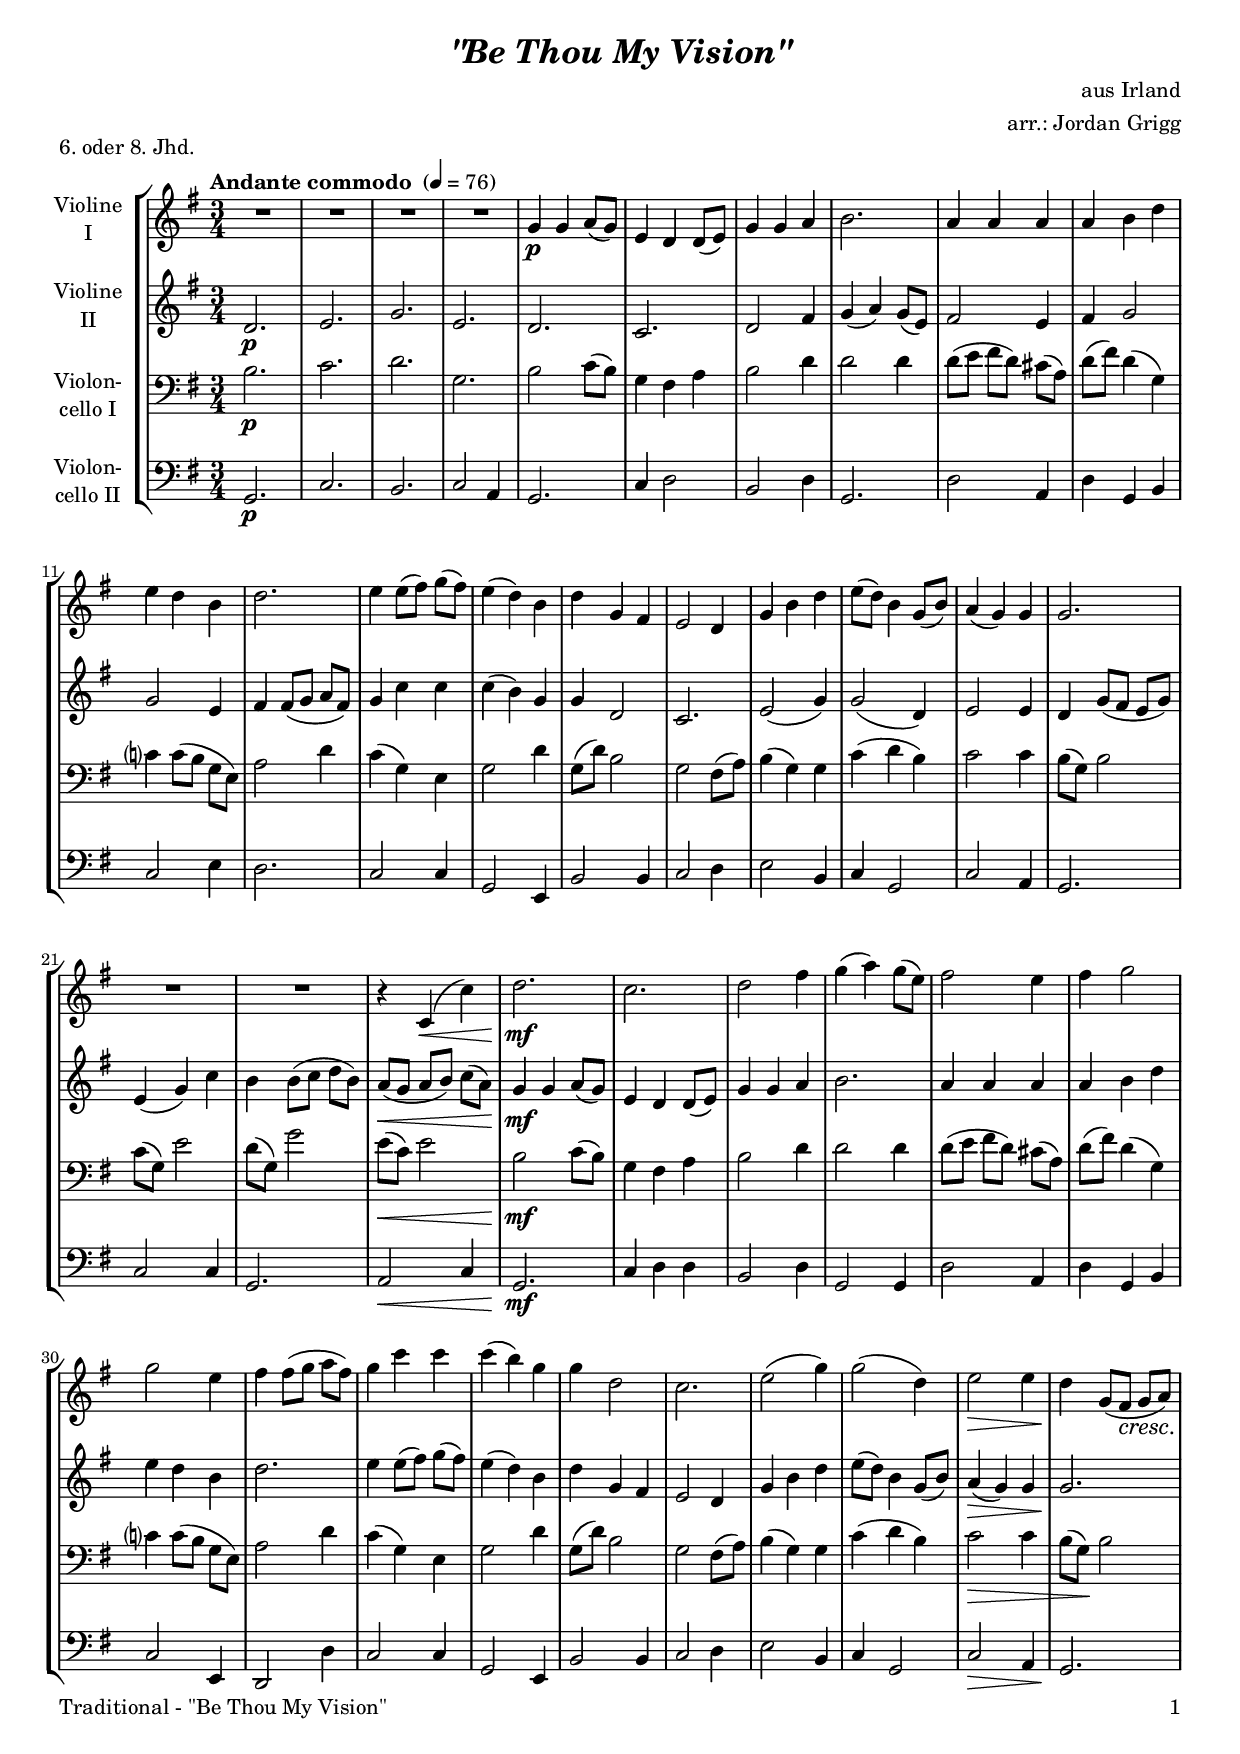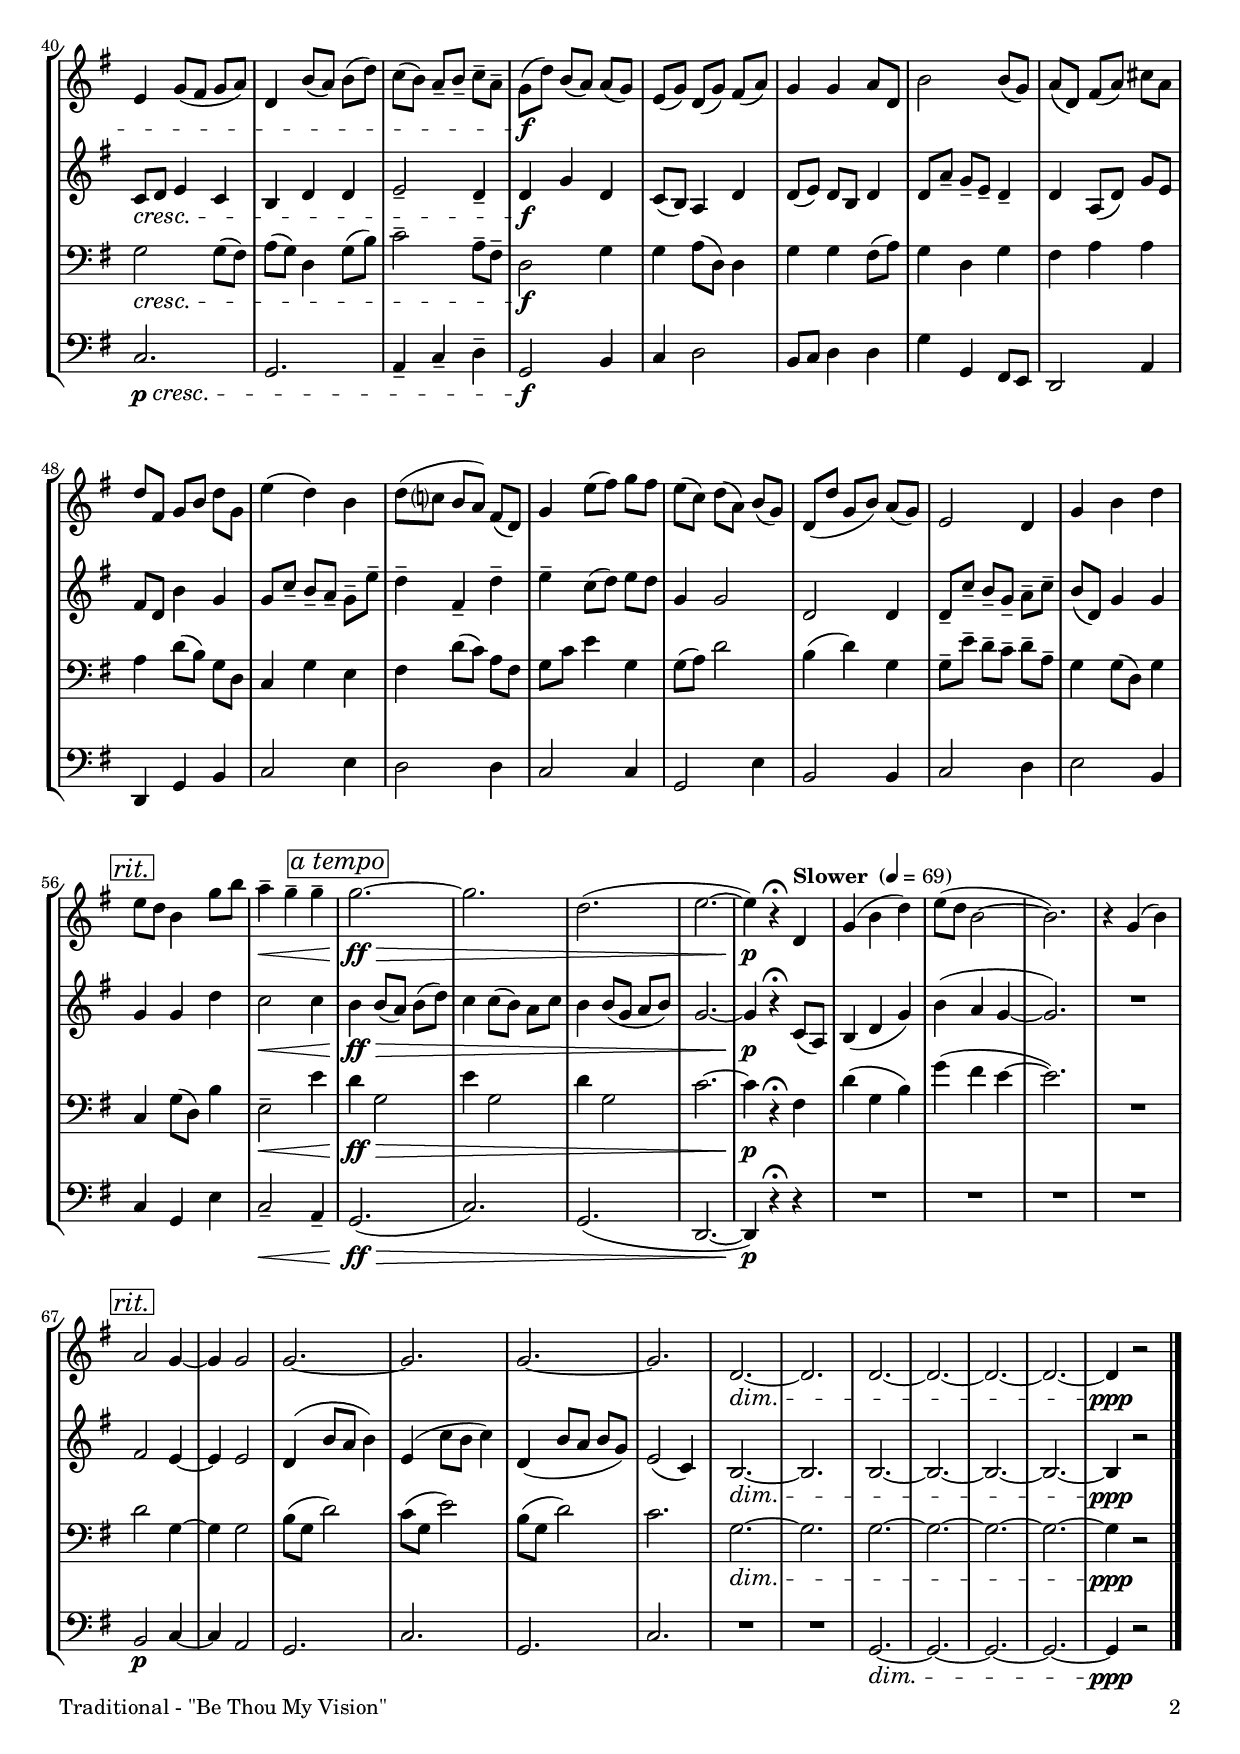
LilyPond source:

\version "2.24.1"
\include "deutsch.ly"

#(set-global-staff-size 18.25)

\header {
  title     = \markup \bold \italic "\"Be Thou My Vision\""
  composer  = "aus Irland"
  arranger  = "arr.: Jordan Grigg"
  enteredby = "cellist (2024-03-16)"
  piece     = "6. oder 8. Jhd."
}

voiceconsts = {
  \key g \major
  \time 3/4
  \clef "treble"
  \numericTimeSignature
  \compressEmptyMeasures
  % Set default beaming for all staves
  \set Timing.beamExceptions = #'()
  \set Timing.baseMoment     = #(ly:make-moment 1 4)
  \set Timing.beatStructure  = #'(1 1 1)
  \tempo "Andante commodo " 4=76
}

mist = "string ensemble 1"
mivl = "violin"
miba = "cello"
mipz = "pizzicato strings"

atem = \mark \markup \box \italic "a tempo"
rit  = \mark \markup \box \italic "rit."

va = \relative c'' {
  \voiceconsts

  R2.*4
  g4\p g a8( g)
  e4 d d8( e)
  g4 g a

  h2.
  a4 a a
  a h d
  e d h
  d2.
  e4 e8( fis) g( fis)
  e4( d) h

  d g, fis
  e2 d4
  g h d
  e8( d) h4 g8( h)
  a4( g) g
  g2.
  R2.*2

  r4 c,(\< c')
  d2.\mf
  c
  d2 fis4
  g( a) g8( e)

  fis2 e4
  fis g2
  g e4
  fis fis8( g a fis)
  g4 c c
  c( h) g
  g d2

  c2.
  e2( g4)
  g2( d4)
  e2\> e4
  d\! g,8( fis\cresc g a)
  e4 g8( fis g a)
  d,4 h'8( a) h( d)

  c( h) a-- h-- c-- a--
  g(\f d') h( a) a( g)
  e( g) d( g) fis( a)
  g4 g a8 d,
  h'2 h8( g)
  a( d,) fis( a) cis a

  d fis, g h d g,
  e'4( d) h
  d8( c? h a) fis( d)
  g4 e'8( fis) g fis
  e( c) d( a) h( g)
  d( d' g, h) a( g)

  e2 d4
  g h d \rit
  e8 d h4 g'8 h
  a4--\< g-- g-- \atem
  g2.~\ff\decr
  g

  d2.(
  e~
  e4)\p r\fermata \tempo "Slower " 4=69 d,
  g( h d)
  e8( d h2~
  h2.)
  r4 g( h) \rit
  a2 g4~

  g g2
  g2.~
  g
  g~
  g

  d~\dim
  d
  d~
  d~
  d~
  d~
  d4\ppp r2 \bar "|."
}

vb = \relative c' {
  \voiceconsts

  d2.\p
  e
  g
  e
  d
  c
  d2 fis4

  g( a) g8( e)
  fis2 e4
  fis g2
  g e4
  fis fis8( g a fis)
  g4 c c
  c( h) g

  g d2
  c2.
  e2( g4)
  g2( d4)
  e2 e4
  d g8( fis e g)
  e4( g) c

  h4 h8( c d h)
  a(\< g a h) c( a)
  g4\!\mf g a8( g)
  e4 d d8( e)
  g4 g a
  h2.

  a4 a a
  a h d
  e d h
  d2.
  e4 e8( fis) g( fis)
  e4( d) h
  d g, fis

  e2 d4
  g h d
  e8( d) h4 g8( h)
  a4(\> g) g
  g2.\!
  c,8\cresc d e4 c
  h d d

  e2-- d4--
  d\f g d
  c8( h) a4 d
  d8( e) d h d4
  d8 a'-- g-- e-- d4--
  d a8( d) g e

  fis d h'4 g
  g8 c-- h-- a-- g-- e'--
  d4-- fis,-- d'--
  e-- c8( d) e d
  g,4 g2
  d d4

  d8-- c'-- h-- g-- a-- c--
  h( d,) g4 g \rit
  g g d'
  c2\< c4 \atem
  h\!\ff\decr h8( a) h( d)
  c4 c8( h) a c

  h4 h8( g a h)
  g2.~
  g4\p r\fermata \tempo "Slower " 4=69 c,8( a)
  h4( d g)
  h( a g~
  g2.)
  R \rit
  fis2 e4~

  e e2
  d4( h'8 a h4)
  e,( c'8 h c4)
  d,( h'8 a h g)
  e2( c4)

  h2.~\dim
  h
  h~
  h~
  h~
  h~
  h4\ppp r2 \bar "|."
}

vc = \relative c' {
  \voiceconsts
  \clef "bass"

  h2.\p
  c
  d
  g,
  h2 c8( h)
  g4 fis a
  h2 d4

  d2 d4
  d8( e fis d) cis( a)
  d( fis) d4( g,)
  c? c8( h g e)
  a2 d4
  c( g) e
  g2 d'4

  g,8( d') h2
  g fis8( a)
  h4( g) g
  c( d h)
  c2 c4
  h8( g) h2
  c8( g) e'2

  d8( g,) g'2
  e8(\< c) e2
  h\!\mf c8( h)
  g4 fis a
  h2 d4
  d2 d4

  d8( e fis d) cis( a)
  d( fis) d4( g,)
  c? c8( h g e)
  a2 d4
  c( g) e
  g2 d'4
  g,8( d') h2

  g fis8( a)
  h4( g) g
  c( d h)
  c2\> c4
  h8( g)\! h2
  g\cresc g8( fis)
  a( g) d4 g8( h)

  c2-- a8-- fis--
  d2\f g4
  g a8( d,) d4
  g g fis8( a)
  g4 d g
  fis a a

  a d8( h) g d
  c4 g' e
  fis d'8( c) a fis
  g c e4 g,
  g8( a) d2
  h4( d) g,

  g8-- e'-- d-- c-- d-- a--
  g4 g8( d) g4 \rit
  c, g'8( d) h'4
  e,2--\< e'4 \atem
  d\!\ff\decr g,2
  e'4 g,2

  d'4 g,2
  c2.~
  c4\p r\fermata \tempo "Slower " 4=69 fis,
  d'( g, h)
  g'( fis e~
  e2.)
  R \rit
  d2 g,4~

  g g2
  h8( g d'2)
  c8( g e'2)
  h8( g d'2)
  c2.

  g~\dim
  g
  g~
  g~
  g~
  g~
  g4\ppp r2 \bar "|."
}

vd = \relative c {
  \voiceconsts
  \clef "bass"

  g2.\p
  c
  h
  c2 a4
  g2.
  c4 d2
  h d4

  g,2.
  d'2 a4
  d
  g, h
  c2 e4
  d2.
  c2 c4
  g2 e4

  h'2 h4
  c2 d4
  e2 h4
  c g2
  c a4
  g2.
  c2 c4

  g2.
  a2\< c4
  g2.\!\mf
  c4 d d
  h2 d4
  g,2 g4

  d'2 a4
  d g, h
  c2 e,4
  d2 d'4
  c2 c4
  g2 e4
  h'2 h4

  c2 d4
  e2 h4
  c g2
  c\> a4
  g2.\!
  c\p\cresc
  g

  a4-- c-- d--
  g,2\f h4
  c d2
  h8 c d4 d
  g g, fis8 e
  d2 a'4

  d, g h
  c2 e4
  d2 d4
  c2 c4
  g2 e'4
  h2 h4

  c2 d4
  e2 h4 \rit
  c g e'
  c2--\< a4-- \atem
  g2.(\!\ff\decr
  c)

  g(
  d~
  d4)\p r\fermata \tempo "Slower " 4=69 r
  R2.*4
  h'2\p c4~

  c a2
  g2.
  c
  g
  c

  R2.*2
  g2.~\dim
  g~
  g~
  g~
  g4\ppp r2 \bar "|."
}


music = \new StaffGroup <<
      \new Staff {
	\set Staff.midiInstrument = \mivl
	\set Staff.instrumentName = \markup \center-column { "Violine" "I" }
	\transpose g g { \va }
      }

      \new Staff {
	\set Staff.midiInstrument = \mivl
	\set Staff.instrumentName = \markup \center-column { "Violine" "II" }
	\transpose g g { \vb }
      }

      \new Staff {
	\set Staff.midiInstrument = \miba
	\set Staff.instrumentName = \markup \center-column { "Violon-" "cello I" }
	\transpose g g { \vc }
      }

      \new Staff {
	\set Staff.midiInstrument = \miba
	\set Staff.instrumentName = \markup \center-column { "Violon-" "cello II" }
	\transpose g g { \vd }
      }
>>

\book {
   \paper {
    print-page-number = ##t
    print-first-page-number = ##t
    ragged-last-bottom = ##f
    oddHeaderMarkup = \markup \null
    evenHeaderMarkup = \markup \null
    oddFooterMarkup = \markup {
      \fill-line {
        \if \should-print-page-number
        "Traditional - \"Be Thou My Vision\"" \fromproperty #'page:page-number-string
      }
    }
    evenFooterMarkup = \oddFooterMarkup
  } \score {
    \music
    \layout {}
  }

  \score {
    \unfoldRepeats \music

    \midi {
      \context {
        \Score
      }
    }
  }
}